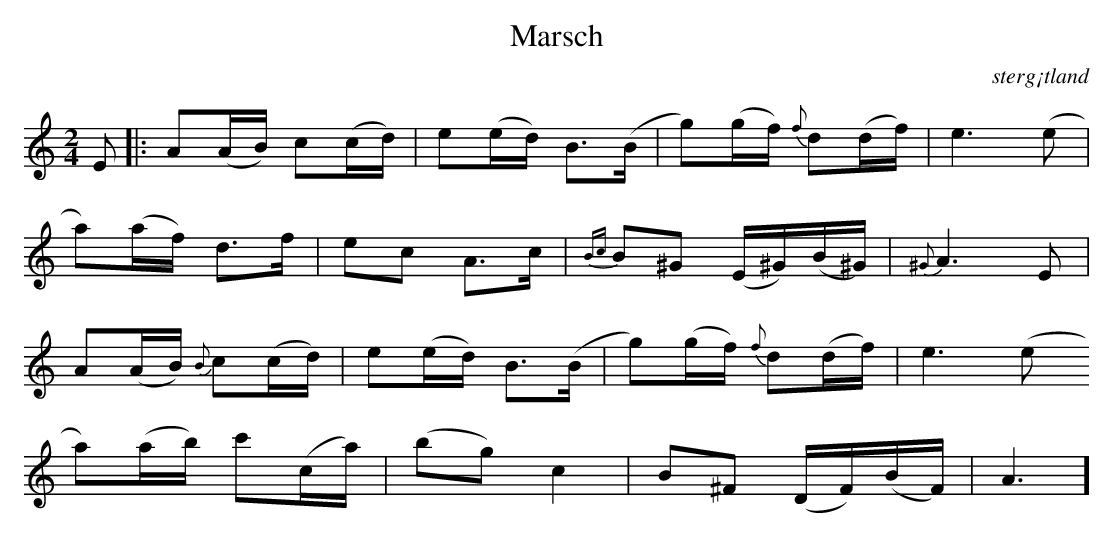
X:1
T:Marsch
O: sterg¡tland
M: 2/4
L: 1/16
K: Am
E2 |: A2(AB) c2(cd) | e2(ed) B3(B | g2)(gf){f} d2(df) | e6 (e2 |
a2)(af) d3f | e2c2 A3c |{Bc} B2^G2 (E^G)(B^G)|{^G} A6 E2 |
A2(AB){B} c2(cd) | e2(ed) B3(B | g2)(gf){f} d2(df) | e6 (e2
a2)(ab) c'2('ca) | (b2g2) c4 | B2^F2 (DF)(BF)| A6]
